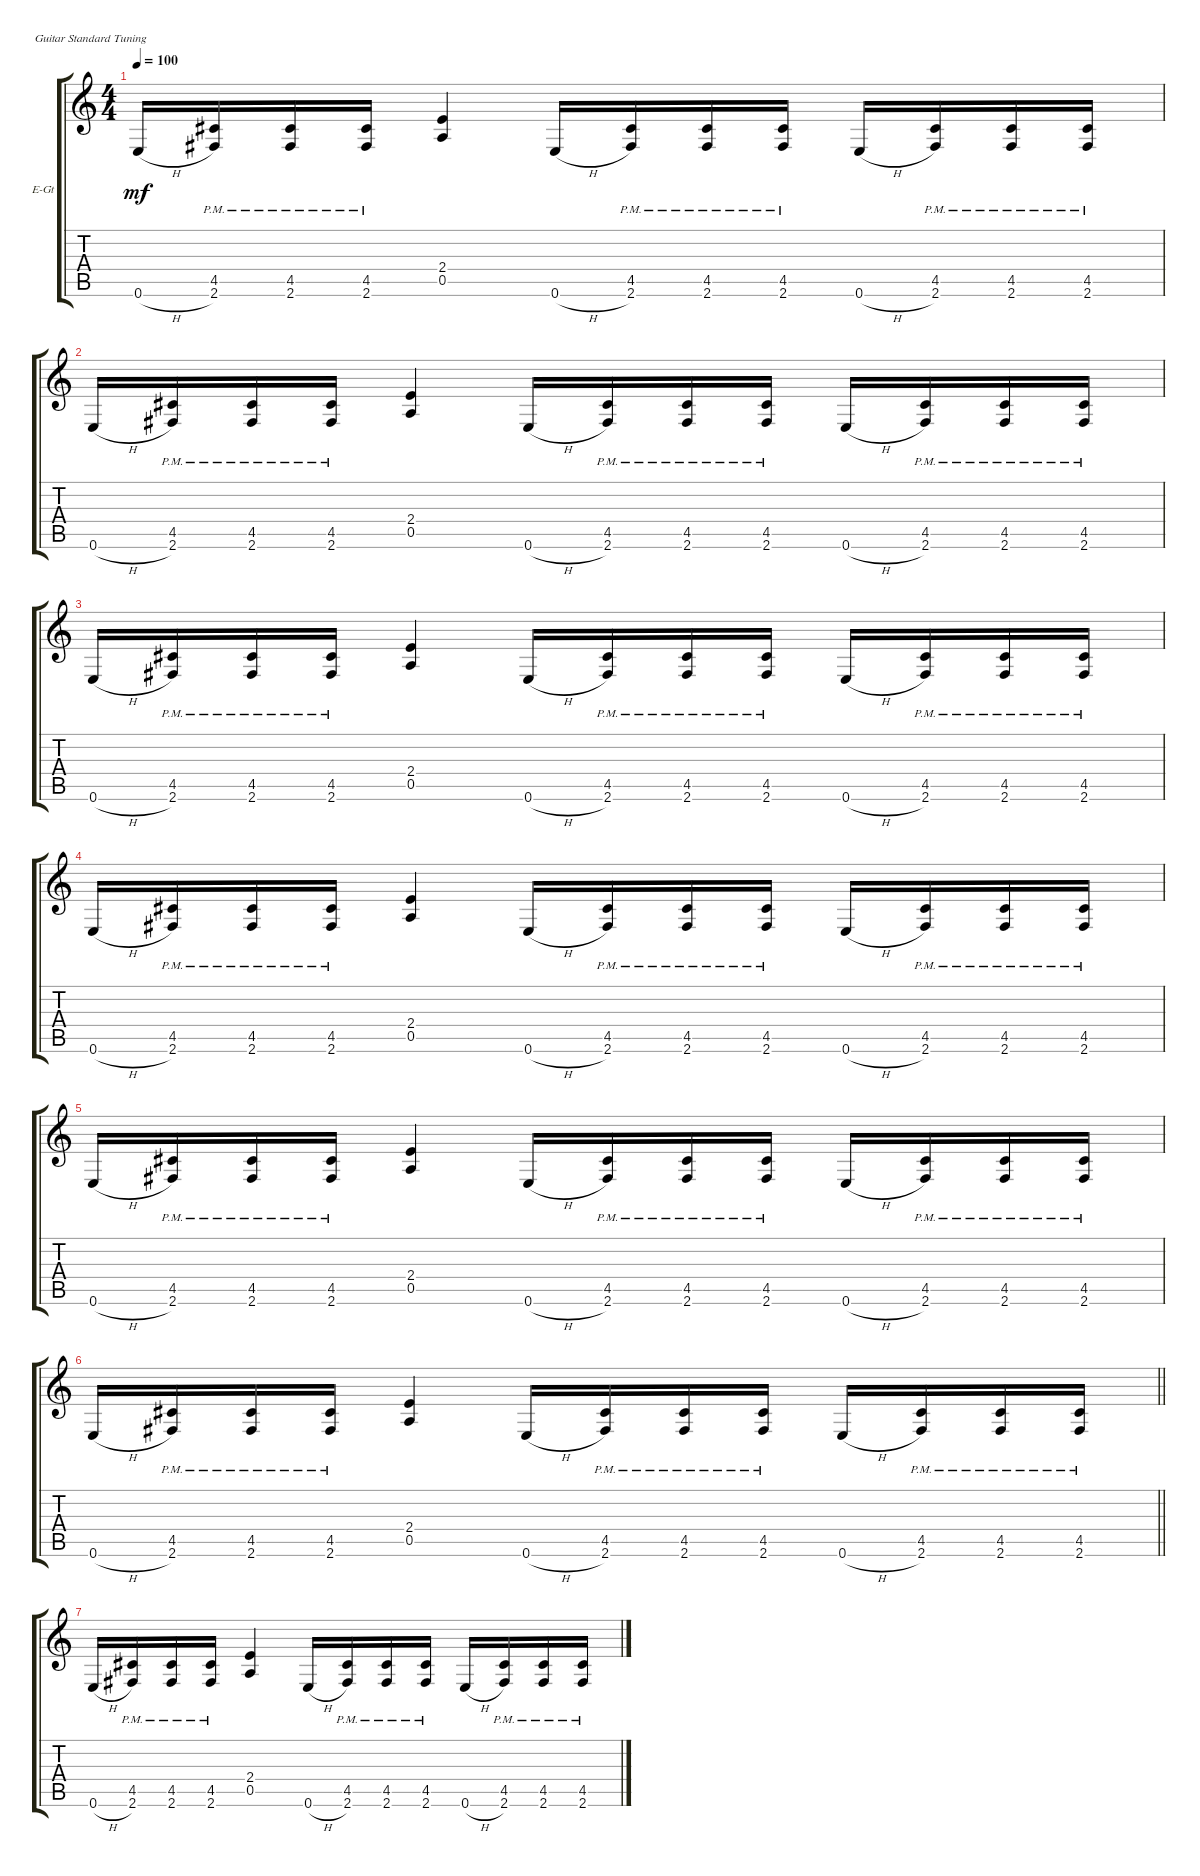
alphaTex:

\defaultSystemsLayout 4
\bracketExtendMode groupsimilarinstruments
\firstSystemTrackNameOrientation horizontal
\otherSystemsTrackNameOrientation horizontal
\track ("Rhythm Guitar" "E-Gt") {instrument overdrivenguitar}
\staff {score tabs}
\tuning (E4 B3 G3 D3 A2 E2)
\ts (4 4)
\tempo 100
\clef g2
\ks c
0.6{h}.16{dy mf} (2.6{pm} 4.5{pm}).16 (2.6{pm} 4.5{pm}).16 (2.6{pm} 4.5{pm}).16 (0.5 2.4).4 0.6{h}.16 (2.6{pm} 4.5{pm}).16 (2.6{pm} 4.5{pm}).16 (2.6{pm} 4.5{pm}).16 0.6{h}.16 (2.6{pm} 4.5{pm}).16 (2.6{pm} 4.5{pm}).16 (2.6{pm} 4.5{pm}).16 |
0.6{h}.16 (2.6{pm} 4.5{pm}).16 (2.6{pm} 4.5{pm}).16 (2.6{pm} 4.5{pm}).16 (0.5 2.4).4 0.6{h}.16 (2.6{pm} 4.5{pm}).16 (2.6{pm} 4.5{pm}).16 (2.6{pm} 4.5{pm}).16 0.6{h}.16 (2.6{pm} 4.5{pm}).16 (2.6{pm} 4.5{pm}).16 (2.6{pm} 4.5{pm}).16 |
0.6{h}.16 (2.6{pm} 4.5{pm}).16 (2.6{pm} 4.5{pm}).16 (2.6{pm} 4.5{pm}).16 (0.5 2.4).4 0.6{h}.16 (2.6{pm} 4.5{pm}).16 (2.6{pm} 4.5{pm}).16 (2.6{pm} 4.5{pm}).16 0.6{h}.16 (2.6{pm} 4.5{pm}).16 (2.6{pm} 4.5{pm}).16 (2.6{pm} 4.5{pm}).16 |
0.6{h}.16 (2.6{pm} 4.5{pm}).16 (2.6{pm} 4.5{pm}).16 (2.6{pm} 4.5{pm}).16 (0.5 2.4).4 0.6{h}.16 (2.6{pm} 4.5{pm}).16 (2.6{pm} 4.5{pm}).16 (2.6{pm} 4.5{pm}).16 0.6{h}.16 (2.6{pm} 4.5{pm}).16 (2.6{pm} 4.5{pm}).16 (2.6{pm} 4.5{pm}).16 |
0.6{h}.16 (2.6{pm} 4.5{pm}).16 (2.6{pm} 4.5{pm}).16 (2.6{pm} 4.5{pm}).16 (0.5 2.4).4 0.6{h}.16 (2.6{pm} 4.5{pm}).16 (2.6{pm} 4.5{pm}).16 (2.6{pm} 4.5{pm}).16 0.6{h}.16 (2.6{pm} 4.5{pm}).16 (2.6{pm} 4.5{pm}).16 (2.6{pm} 4.5{pm}).16 |
\barLineRight lightlight
0.6{h}.16 (2.6{pm} 4.5{pm}).16 (2.6{pm} 4.5{pm}).16 (2.6{pm} 4.5{pm}).16 (0.5 2.4).4 0.6{h}.16 (2.6{pm} 4.5{pm}).16 (2.6{pm} 4.5{pm}).16 (2.6{pm} 4.5{pm}).16 0.6{h}.16 (2.6{pm} 4.5{pm}).16 (2.6{pm} 4.5{pm}).16 (2.6{pm} 4.5{pm}).16 |
0.6{h}.16 (2.6{pm} 4.5{pm}).16 (2.6{pm} 4.5{pm}).16 (2.6{pm} 4.5{pm}).16 (0.5 2.4).4 0.6{h}.16 (2.6{pm} 4.5{pm}).16 (2.6{pm} 4.5{pm}).16 (2.6{pm} 4.5{pm}).16 0.6{h}.16 (2.6{pm} 4.5{pm}).16 (2.6{pm} 4.5{pm}).16 (2.6{pm} 4.5{pm}).16
